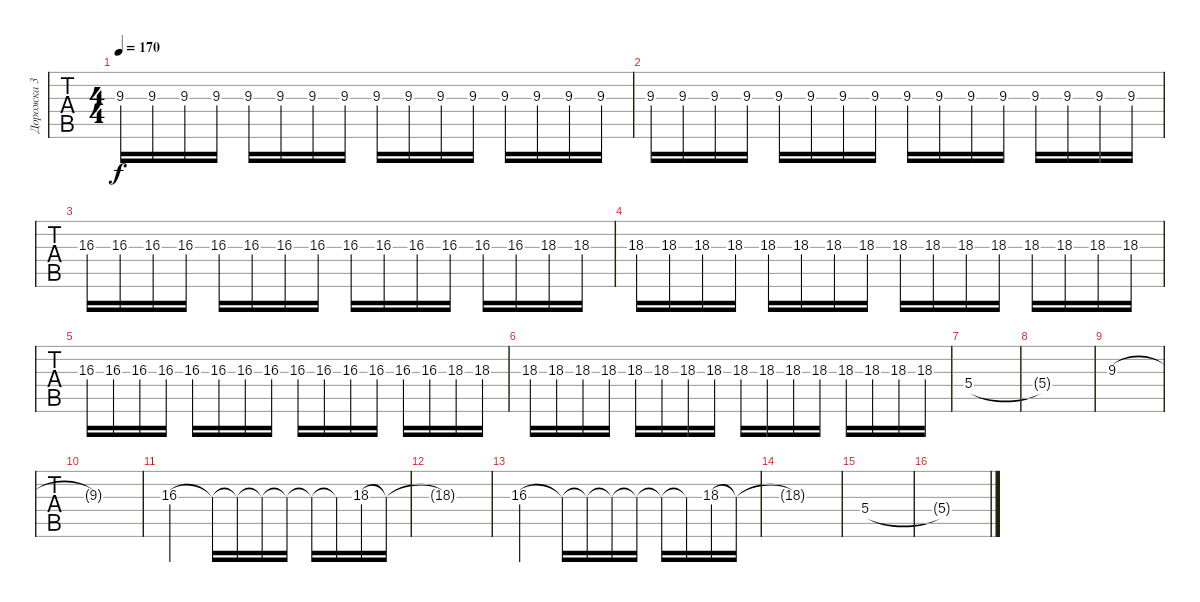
\track ("Дорожка 3" "Дорожка 3") {instrument distortionguitar}
\staff {tabs}
\tuning (D4 A3 F3 C3 G2 C2) {hide}
\ts (4 4)
\tempo 170
\clef g2
\ks c
9.3.16{dy f} 9.3.16 9.3.16 9.3.16 9.3.16 9.3.16 9.3.16 9.3.16 9.3.16 9.3.16 9.3.16 9.3.16 9.3.16 9.3.16 9.3.16 9.3.16 |
9.3.16 9.3.16 9.3.16 9.3.16 9.3.16 9.3.16 9.3.16 9.3.16 9.3.16 9.3.16 9.3.16 9.3.16 9.3.16 9.3.16 9.3.16 9.3.16 |
16.3.16 16.3.16 16.3.16 16.3.16 16.3.16 16.3.16 16.3.16 16.3.16 16.3.16 16.3.16 16.3.16 16.3.16 16.3.16 16.3.16 18.3.16 18.3.16 |
18.3.16 18.3.16 18.3.16 18.3.16 18.3.16 18.3.16 18.3.16 18.3.16 18.3.16 18.3.16 18.3.16 18.3.16 18.3.16 18.3.16 18.3.16 18.3.16 |
16.3.16 16.3.16 16.3.16 16.3.16 16.3.16 16.3.16 16.3.16 16.3.16 16.3.16 16.3.16 16.3.16 16.3.16 16.3.16 16.3.16 18.3.16 18.3.16 |
18.3.16 18.3.16 18.3.16 18.3.16 18.3.16 18.3.16 18.3.16 18.3.16 18.3.16 18.3.16 18.3.16 18.3.16 18.3.16 18.3.16 18.3.16 18.3.16 |
5.4.1 |
5.4{t}.1 |
9.3.1 |
9.3{t}.1 |
16.3.2 16.3{t}.16 16.3{t}.16 16.3{t}.16 16.3{t}.16 16.3{t}.16 16.3{t}.16 18.3.16 18.3{t}.16 |
18.3{t}.1 |
16.3.2 16.3{t}.16 16.3{t}.16 16.3{t}.16 16.3{t}.16 16.3{t}.16 16.3{t}.16 18.3.16 18.3{t}.16 |
18.3{t}.1 |
5.4.1 |
5.4{t}.1
